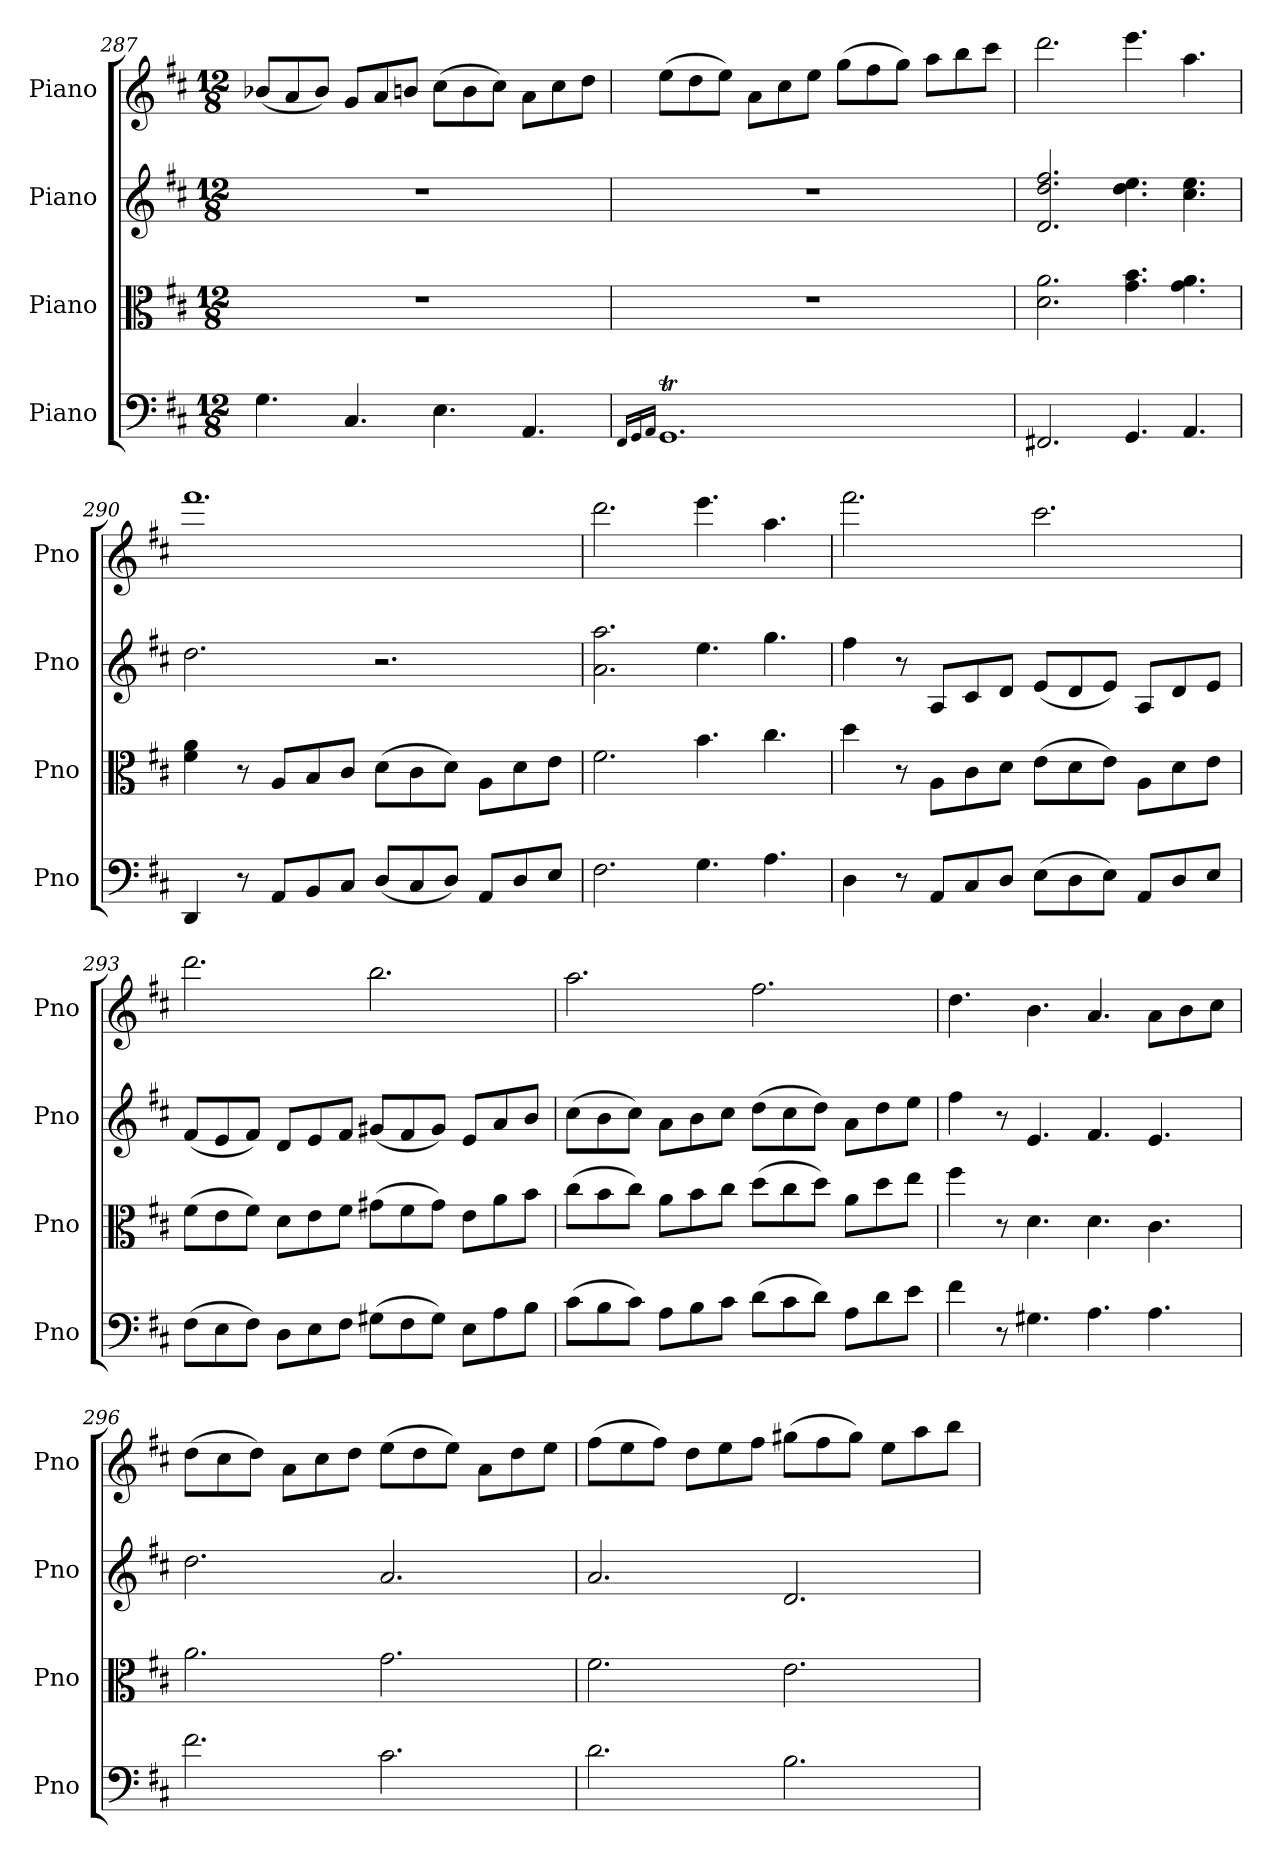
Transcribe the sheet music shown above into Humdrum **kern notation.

**kern	**kern	**kern	**kern
*part4	*part3	*part2	*part1
*staff4	*staff3	*staff2	*staff1
*I"Piano	*I"Piano	*I"Piano	*I"Piano
*I'Pno	*I'Pno	*I'Pno	*I'Pno
*clefF4	*clefC3	*clefG2	*clefG2
*k[f#c#]	*k[f#c#]	*k[f#c#]	*k[f#c#]
*M12/8	*M12/8	*M12/8	*M12/8
=287	=287	=287	=287
4.G\	1.r	1.r	(8b-X/L
.	.	.	8a/
.	.	.	8b-/J)
4.C#/	.	.	8g/L
.	.	.	8a/
.	.	.	8bn/J
4.E\	.	.	(8cc#\L
.	.	.	8b\
.	.	.	8cc#\J)
4.AA/	.	.	8a\L
.	.	.	8cc#\
.	.	.	8dd\J
!!LO:PB:g=z
=288	=288	=288	=288
16qFF#/LL	.	.	.
16qGG/	.	.	.
16qAA/JJ	.	.	.
1.GGT	1.r	1.r	(8ee\L
.	.	.	8dd\
.	.	.	8ee\J)
.	.	.	8a\L
.	.	.	8cc#\
.	.	.	8ee\J
.	.	.	(8gg\L
.	.	.	8ff#\
.	.	.	8gg\J)
.	.	.	8aa\L
.	.	.	8bb\
.	.	.	8ccc#\J
=289	=289	=289	=289
2.FF#X/	2.d\ 2.a\	2.d/ 2.dd/ 2.ff#/	2.ddd\
4.GG/	4.g\ 4.b\	4.dd\ 4.ee\	4.eee\
4.AA/	4.g\ 4.a\	4.cc#\ 4.ee\	4.aa\
=290	=290	=290	=290
4DD/	4f#\ 4a\	2.dd\	1.fff#
8r	8r	.	.
8AA/L	8A/L	.	.
8BB/	8B/	.	.
8C#/J	8c#/J	.	.
(8D/L	(8d\L	2.r	.
8C#/	8c#\	.	.
8D/J)	8d\J)	.	.
8AA/L	8A\L	.	.
8D/	8d\	.	.
8E/J	8e\J	.	.
=291	=291	=291	=291
2.F#\	2.f#\	2.a\ 2.aa\	2.ddd\
4.G\	4.b\	4.ee\	4.eee\
4.A\	4.cc#\	4.gg\	4.aa\
=292	=292	=292	=292
4D\	4dd\	4ff#\	2.fff#\
8r	8r	8r	.
8AA/L	8A\L	8A/L	.
8C#/	8c#\	8c#/	.
8D/J	8d\J	8d/J	.
(8E\L	(8e\L	(8e/L	2.ccc#\
8D\	8d\	8d/	.
8E\J)	8e\J)	8e/J)	.
8AA/L	8A\L	8A/L	.
8D/	8d\	8d/	.
8E/J	8e\J	8e/J	.
=293	=293	=293	=293
(8F#\L	(8f#\L	(8f#/L	2.ddd\
8E\	8e\	8e/	.
8F#\J)	8f#\J)	8f#/J)	.
8D\L	8d\L	8d/L	.
8E\	8e\	8e/	.
8F#\J	8f#\J	8f#/J	.
(8G#X\L	(8g#X\L	(8g#X/L	2.bb\
8F#\	8f#\	8f#/	.
8G#\J)	8g#\J)	8g#/J)	.
8E\L	8e\L	8e/L	.
8A\	8a\	8a/	.
8B\J	8b\J	8b/J	.
!!LO:LB:g=z
=294	=294	=294	=294
(8c#\L	(8cc#\L	(8cc#\L	2.aa\
8B\	8b\	8b\	.
8c#\J)	8cc#\J)	8cc#\J)	.
8A\L	8a\L	8a\L	.
8B\	8b\	8b\	.
8c#\J	8cc#\J	8cc#\J	.
(8d\L	(8dd\L	(8dd\L	2.ff#\
8c#\	8cc#\	8cc#\	.
8d\J)	8dd\J)	8dd\J)	.
8A\L	8a\L	8a\L	.
8d\	8dd\	8dd\	.
8e\J	8ee\J	8ee\J	.
=295	=295	=295	=295
4f#\	4ff#\	4ff#\	4.dd\
8r	8r	8r	.
4.G#X\	4.d\	4.e/	4.b\
4.A\	4.d\	4.f#/	4.a/
4.A\	4.c#\	4.e/	8a\L
.	.	.	8b\
.	.	.	8cc#\J
=296	=296	=296	=296
2.f#\	2.a\	2.dd\	(8dd\L
.	.	.	8cc#\
.	.	.	8dd\J)
.	.	.	8a\L
.	.	.	8cc#\
.	.	.	8dd\J
2.c#\	2.g\	2.a/	(8ee\L
.	.	.	8dd\
.	.	.	8ee\J)
.	.	.	8a\L
.	.	.	8dd\
.	.	.	8ee\J
=297	=297	=297	=297
2.d\	2.f#\	2.a/	(8ff#\L
.	.	.	8ee\
.	.	.	8ff#\J)
.	.	.	8dd\L
.	.	.	8ee\
.	.	.	8ff#\J
2.B\	2.e\	2.d/	(8gg#X\L
.	.	.	8ff#\
.	.	.	8gg#\J)
.	.	.	8ee\L
.	.	.	8aa\
.	.	.	8bb\J
=	=	=	=
*-	*-	*-	*-
